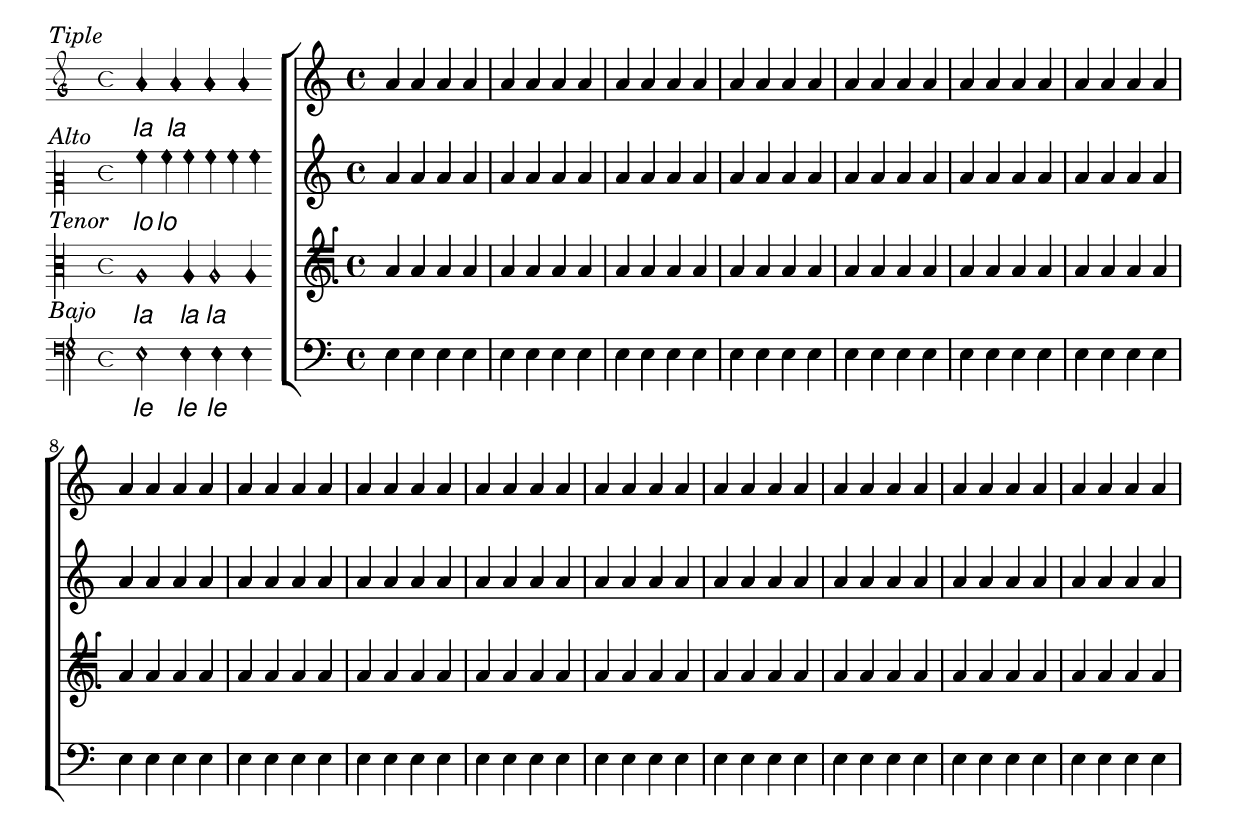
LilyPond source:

\version "2.19.49"

#(ly:set-option 'relative-includes #t)
voz_i = { }
aux_i = { }
voz_i_texto = { }
aux_i_texto = { }
voz_i_n = "Soprano"

voz_ii = { }
aux_ii = { }
voz_ii_texto = { }
aux_ii_texto = { }
voz_ii_n = "Alto"

voz_iii = { }
aux_iii = { }
voz_iii_texto = { }
aux_iii_texto = { }
voz_iii_n = "Tenor"

voz_iv = { }
aux_iv = { }
voz_iv_texto = { }
aux_iv_texto = { }
voz_iv_n = "Bajo"

voz_v = { }
aux_v = { }
voz_v_texto = { }
aux_v_texto = { }
voz_v_n = ""

voz_vi = { }
aux_vi = { }
voz_vi_texto = { }
aux_vi_texto = { }
voz_vi_n = ""

incipit = #(define-music-function (parser location incipit-musica incipit-texto) (ly:music? ly:music?) #{
  \once \override Staff.InstrumentName.self-alignment-X = #RIGHT
  \once \override Staff.InstrumentName.self-alignment-Y = ##f
  \once \override Staff.InstrumentName.padding = #1
  \once \override Staff.InstrumentName.stencil =
    #(lambda (grob)
       (let* ((instrument-name (ly:grob-property grob 'long-text)))
        (set! (ly:grob-property grob 'long-text)
         #{ \markup
            \score
            {
              { 
                \context MensuralStaff  \with {
                  \override InstrumentName.Y-offset = 0.5
                  \override InstrumentName.direction = 1
                  \hide TupletBracket
                  \hide TupletNumber
                  instrumentName = \markup\italic #instrument-name
                } <<
                \new MensuralVoice {
                  \override Voice.NoteHead.style = #'petrucci
                  \set Score.timing = ##f
                  \relative c' $incipit-musica
                }
                \addlyrics {
                  \override Lyrics.LyricText #'font-family = #'sans
                  \override Lyrics.LyricText #'font-shape = #'italic
                  $incipit-texto
                }
                >>
              }
              \layout { 
                $(ly:grob-layout grob)
                line-width = \indent
                indent = 1
                ragged-right = ##f
                ragged-last = ##f
                system-count = #1 
              }
            }
	#})
        (system-start-text::print grob)))
#})


voz_i_n = "Tiple"
voz_i = \relative c'' {
  \incipit { a'4 a a a } \lyricmode { la la }
  \repeat unfold 16 { a4 a a a }
}

voz_ii = \relative c'' {
  \incipit { \clef "petrucci-c2" a'4 a a a a a } \lyricmode { lo lo }
  \repeat unfold 16 { a4 a a a }
}

voz_iii = \relative c' {
  \incipit { \clef "petrucci-c3" a1 a4 a2 a4 } \lyricmode { la la la }
  \clef tenorG
  \repeat unfold 16 { a4 a a a }
}

voz_iv = \relative c {
  \incipit { \clef "petrucci-f4" e,2 e4 e e } \lyricmode { le le le }
  \clef bass
  \repeat unfold 16 { e4 e e e }
}

s_voz_i = {
  \new Staff \with { instrumentName = \voz_i_n } <<
    \new Voice = "voz_i" \voz_i
    \addlyrics \voz_i_texto
    \new Voice = "voz_i_aux" \aux_i
    \addlyrics \aux_i_texto
  >>
}

s_voz_ii = {
  \new Staff \with { instrumentName = \voz_ii_n } <<
    \new Voice = "voz_ii" \voz_ii
    \addlyrics \voz_ii_texto
    \new Voice = "voz_ii_aux" \aux_ii
    \addlyrics \aux_ii_texto
  >>
}

s_voz_iii = {
  \new Staff \with { instrumentName = \voz_iii_n } <<
    \new Voice = "voz_iii" \voz_iii
    \addlyrics \voz_iii_texto
    \new Voice = "voz_iii_aux" \aux_iii
    \addlyrics \aux_iii_texto
  >>
}

s_voz_iv = {
  \new Staff \with { instrumentName = \voz_iv_n } <<
    \new Voice = "voz_iv" \voz_iv
    \addlyrics \voz_iv_texto
    \new Voice = "voz_iv_aux" \aux_iv
    \addlyrics \aux_iv_texto
  >>
}

s_voz_v = {
  \new Staff \with { instrumentName = \voz_v_n } <<
    \new Voice = "voz_v" \voz_v
    \addlyrics \voz_v_texto
    \new Voice = "voz_v_aux" \aux_v
    \addlyrics \aux_v_texto
  >>
}

s_voz_vi = {
  \new Staff \with { instrumentName = \voz_vi_n } <<
    \new Voice = "voz_vi" \voz_vi
    \addlyrics \voz_vi_texto
    \new Voice = "voz_vi_aux" \aux_vi
    \addlyrics \aux_vi_texto
  >>
}

s_SATB = \new ChoirStaff <<
    \s_voz_i
    \s_voz_ii
    \s_voz_iii
    \s_voz_iv
  >>

\score {
  \s_SATB
}

\layout {
  indent = 4\cm
}